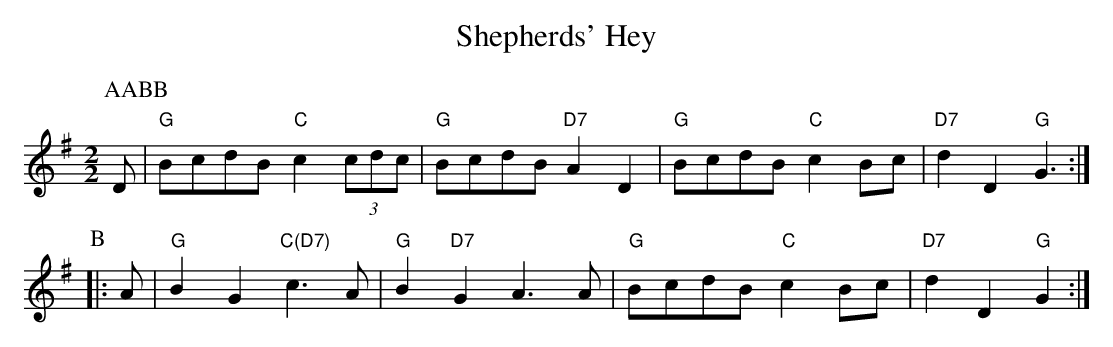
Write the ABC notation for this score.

X:1
T:Shepherds' Hey
M:2/2
K:G
P:AABB
P:A
D|"G"BcdB "C"c2 (3cdc|"G"BcdB "D7"A2 D2|"G"BcdB "C"c2 Bc|"D7"d2 D2 "G"G2>:|
P:B
|:A2|"G"B2 G2 "C(D7)"c2>A2|"G"B2 "D7"G2 A2>A2|"G"BcdB "C"c2 Bc|"D7"d2 D2 "G"G2:|
